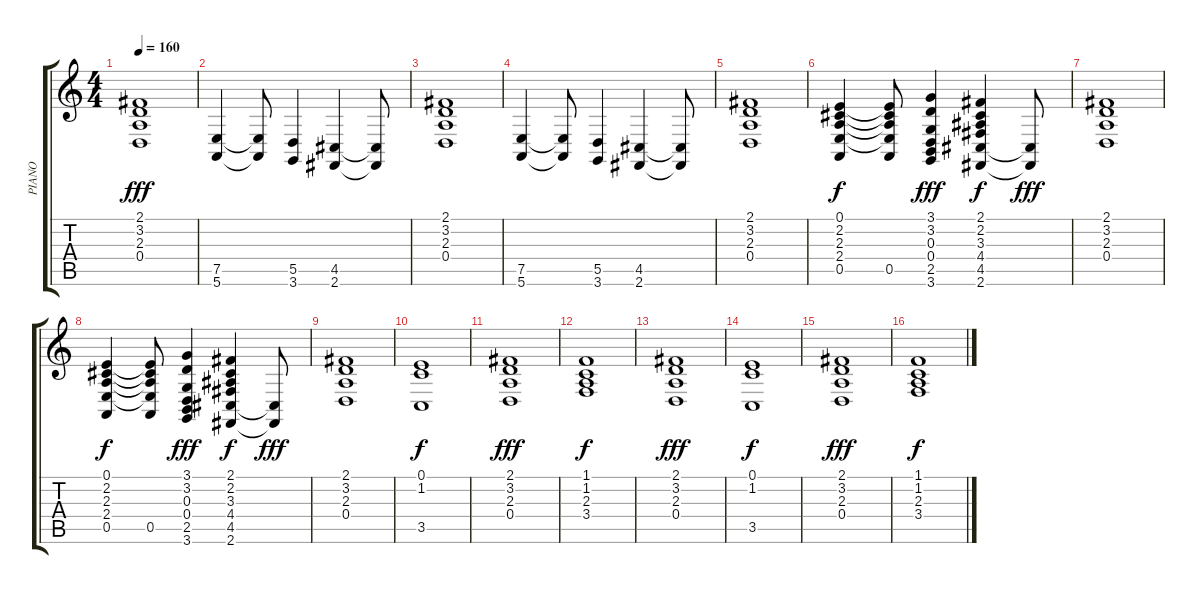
\track ("PIANO" "PIANO") {instrument acousticgrandpiano}
\staff {score tabs}
\tuning (E4 B3 G3 D3 A2 E2) {hide}
\ts (4 4)
\tempo 160
\clef g2
\ks c
(2.1 3.2 2.3 0.4).1{dy fff} |
(7.5 5.6).4 (7.5{t} 5.6{t}).8 (5.5 3.6).4 (4.5 2.6).4 (4.5{t} 2.6{t}).8 |
(2.1 3.2 2.3 0.4).1 |
(7.5 5.6).4 (7.5{t} 5.6{t}).8 (5.5 3.6).4 (4.5 2.6).4 (4.5{t} 2.6{t}).8 |
(2.1 3.2 2.3 0.4).1 |
(0.1 2.2 2.3 2.4 0.5).4{dy f} (0.1{t} 2.2{t} 2.3{t} 2.4{t} 0.5).8 (3.1 3.2 0.3 0.4 2.5 3.6).4{dy fff} (2.1 2.2 3.3 4.4 4.5 2.6).4{dy f} (4.5{t} 2.6{t}).8{dy fff} |
(2.1 3.2 2.3 0.4).1 |
(0.1 2.2 2.3 2.4 0.5).4{dy f} (0.1{t} 2.2{t} 2.3{t} 2.4{t} 0.5).8 (3.1 3.2 0.3 0.4 2.5 3.6).4{dy fff} (2.1 2.2 3.3 4.4 4.5 2.6).4{dy f} (4.5{t} 2.6{t}).8{dy fff} |
(2.1 3.2 2.3 0.4).1 |
(0.1 1.2 3.5).1{dy f} |
(2.1 3.2 2.3 0.4).1{dy fff} |
(1.1 1.2 2.3 3.4).1{dy f} |
(2.1 3.2 2.3 0.4).1{dy fff} |
(0.1 1.2 3.5).1{dy f} |
(2.1 3.2 2.3 0.4).1{dy fff} |
(1.1 1.2 2.3 3.4).1{dy f}
